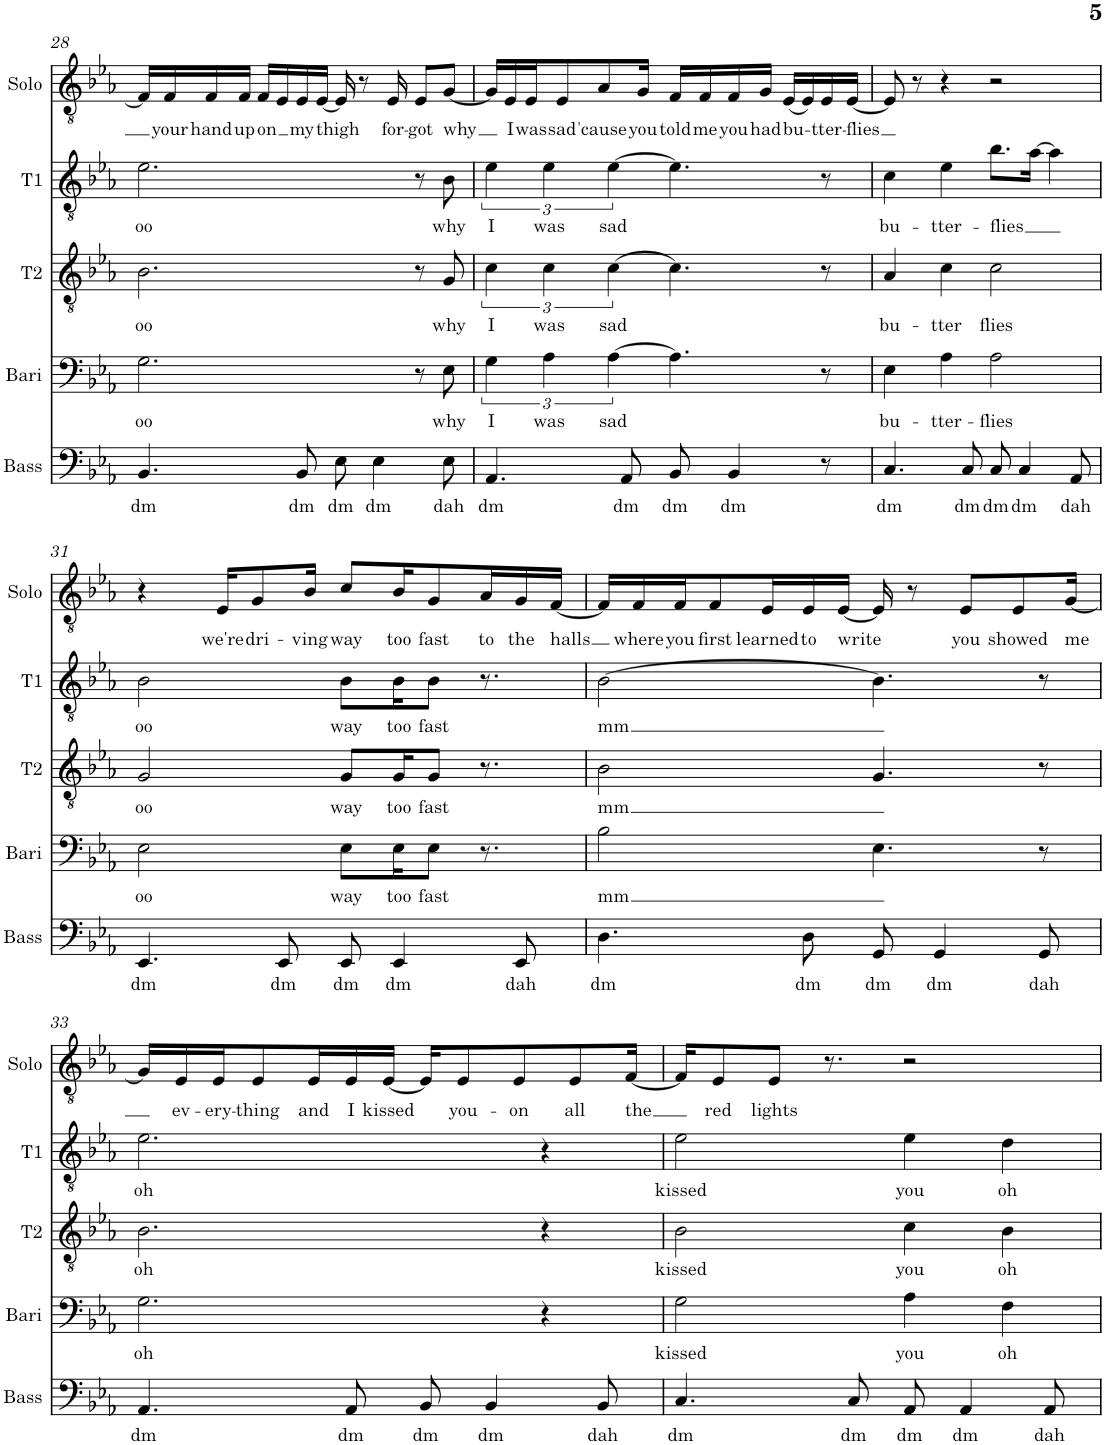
**kern	**text	**kern	**text	**kern	**text	**kern	**text	**kern	**text
*part5	*part5	*part4	*part4	*part3	*part3	*part2	*part2	*part1	*part1
*staff5	*staff5	*staff4	*staff4	*staff3	*staff3	*staff2	*staff2	*staff1	*staff1
*I"Bass	*	*I"Baritone	*	*I"Tenor 2	*	*I"Tenor 1	*	*I"Solo	*
*I'Bass	*	*I'Bari	*	*I'T2	*	*I'T1	*	*I'Solo	*
!!LO:PB:g=z
*clefF4	*	*clefF4	*	*clefGv2	*	*clefGv2	*	*clefGv2	*
*Trd7c12	*	*	*	*	*	*	*	*	*
*k[b-e-a-]	*	*k[b-e-a-]	*	*k[b-e-a-]	*	*k[b-e-a-]	*	*k[b-e-a-]	*
*M4/4	*	*M4/4	*	*M4/4	*	*M4/4	*	*M4/4	*
=28	=28	=28	=28	=28	=28	=28	=28	=28	=28
!	!LO:LY:b	!	!LO:LY:b	!	!LO:LY:b	!	!LO:LY:b	!	!
4.BB-/	dm	2.G\	oo	2.B-\	oo	2.e-\	oo	16F/LL]	.
!	!	!	!	!	!	!	!	!	!LO:LY:b
.	.	.	.	.	.	.	.	16F/	your
!	!	!	!	!	!	!	!	!	!LO:LY:b
.	.	.	.	.	.	.	.	16F/	hand
!	!	!	!	!	!	!	!	!	!LO:LY:b
.	.	.	.	.	.	.	.	16F/JJ	up
!	!	!	!	!	!	!	!	!	!LO:LY:b
.	.	.	.	.	.	.	.	16F/LL	on
.	.	.	.	.	.	.	.	16E-/	.
!	!LO:LY:b	!	!	!	!	!	!	!	!LO:LY:b
8BB-/	dm	.	.	.	.	.	.	16E-/	my
!	!	!	!	!	!	!	!	!	!LO:LY:b
.	.	.	.	.	.	.	.	[16E-/JJ	thigh
!	!LO:LY:b	!	!	!	!	!	!	!	!
8E-\	dm	.	.	.	.	.	.	16E-/]	.
.	.	.	.	.	.	.	.	8r	.
!	!LO:LY:b	!	!	!	!	!	!	!	!
4E-\	dm	.	.	.	.	.	.	.	.
!	!	!	!	!	!	!	!	!	!LO:LY:b
.	.	.	.	.	.	.	.	16E-/	for-
!	!	!	!	!	!	!	!	!	!LO:LY:b
.	.	8r	.	8r	.	8r	.	8E-/L	-got
!	!LO:LY:b	!	!LO:LY:b	!	!LO:LY:b	!	!LO:LY:b	!	!LO:LY:b
8E-\	dah	8E-\	why	8G/	why	8B-\	why	[8G/J	why
=29	=29	=29	=29	=29	=29	=29	=29	=29	=29
!	!LO:LY:b	!	!LO:LY:b	!	!LO:LY:b	!	!LO:LY:b	!	!
4.AA-/	dm	6G\	I	6c\	I	6e-\	I	16G/LL]	.
!	!	!	!	!	!	!	!	!	!LO:LY:b
.	.	.	.	.	.	.	.	16E-/	I
!	!	!	!	!	!	!	!	!	!LO:LY:b
.	.	.	.	.	.	.	.	16E-/J	was
!	!	!	!LO:LY:b	!	!LO:LY:b	!	!LO:LY:b	!	!
.	.	6A-\	was	6c\	was	6e-\	was	.	.
!	!	!	!	!	!	!	!	!	!LO:LY:b
.	.	.	.	.	.	.	.	8E-/	sad
!	!	!	!	!	!	!	!	!	!LO:LY:b
.	.	.	.	.	.	.	.	8A-/	'cause
!	!	!	!LO:LY:b	!	!LO:LY:b	!	!LO:LY:b	!	!
.	.	[6A-\	sad	[6c\	sad	[6e-\	sad	.	.
!	!LO:LY:b	!	!	!	!	!	!	!	!
8AA-/	dm	.	.	.	.	.	.	.	.
!	!	!	!	!	!	!	!	!	!LO:LY:b
.	.	.	.	.	.	.	.	16G/Jk	you
!	!LO:LY:b	!	!	!	!	!	!	!	!LO:LY:b
8BB-/	dm	4.A-\]	.	4.c\]	.	4.e-\]	.	16F/LL	told
!	!	!	!	!	!	!	!	!	!LO:LY:b
.	.	.	.	.	.	.	.	16F/	me
!	!LO:LY:b	!	!	!	!	!	!	!	!LO:LY:b
4BB-/	dm	.	.	.	.	.	.	16F/	you
!	!	!	!	!	!	!	!	!	!LO:LY:b
.	.	.	.	.	.	.	.	16G/JJ	had
!	!	!	!	!	!	!	!	!	!LO:LY:b
.	.	.	.	.	.	.	.	(16E-/LL	bu-
.	.	.	.	.	.	.	.	16E-/)	.
!	!	!	!	!	!	!	!	!	!LO:LY:b
8r	.	8r	.	8r	.	8r	.	16E-/	-tter-
!	!	!	!	!	!	!	!	!	!LO:LY:b
.	.	.	.	.	.	.	.	[16E-/JJ	-flies
=30	=30	=30	=30	=30	=30	=30	=30	=30	=30
!	!LO:LY:b	!	!LO:LY:b	!	!LO:LY:b	!	!LO:LY:b	!	!
4.C/	dm	4E-\	bu-	4A-/	bu-	4c\	bu-	8E-/]	.
.	.	.	.	.	.	.	.	8r	.
!	!	!	!LO:LY:b	!	!LO:LY:b	!	!LO:LY:b	!	!
.	.	4A-\	-tter-	4c\	-tter	4e-\	-tter-	4r	.
!	!LO:LY:b	!	!	!	!	!	!	!	!
8C/	dm	.	.	.	.	.	.	.	.
!	!LO:LY:b	!	!LO:LY:b	!	!LO:LY:b	!	!LO:LY:b	!	!
8C/	dm	2A-\	-flies	2c\	flies	8.b-\L	-flies	2r	.
!	!LO:LY:b	!	!	!	!	!	!	!	!
4C/	dm	.	.	.	.	.	.	.	.
.	.	.	.	.	.	[16a-\Jk	.	.	.
.	.	.	.	.	.	4a-\]	.	.	.
!	!LO:LY:b	!	!	!	!	!	!	!	!
8AA-/	dah	.	.	.	.	.	.	.	.
!!LO:LB:g=z
=31	=31	=31	=31	=31	=31	=31	=31	=31	=31
!	!LO:LY:b	!	!LO:LY:b	!	!LO:LY:b	!	!LO:LY:b	!	!
4.EE-/	dm	2E-\	oo	2G/	oo	2B-\	oo	4r	.
!	!	!	!	!	!	!	!	!	!LO:LY:b
.	.	.	.	.	.	.	.	16E-/KL	we're
!	!	!	!	!	!	!	!	!	!LO:LY:b
.	.	.	.	.	.	.	.	8G/	dri-
!	!LO:LY:b	!	!	!	!	!	!	!	!
8EE-/	dm	.	.	.	.	.	.	.	.
!	!	!	!	!	!	!	!	!	!LO:LY:b
.	.	.	.	.	.	.	.	16B-/Jk	-ving
!	!LO:LY:b	!	!LO:LY:b	!	!LO:LY:b	!	!LO:LY:b	!	!LO:LY:b
8EE-/	dm	8E-\L	way	8G/L	way	8B-\L	way	8c/L	way
!	!LO:LY:b	!	!LO:LY:b	!	!LO:LY:b	!	!LO:LY:b	!	!LO:LY:b
4EE-/	dm	16E-\K	too	16G/K	too	16B-\K	too	16B-/K	too
!	!	!	!LO:LY:b	!	!LO:LY:b	!	!LO:LY:b	!	!LO:LY:b
.	.	8E-\J	fast	8G/J	fast	8B-\J	fast	8G/	fast
!	!	!	!	!	!	!	!	!	!LO:LY:b
.	.	8.r	.	8.r	.	8.r	.	16A-/L	to
!	!LO:LY:b	!	!	!	!	!	!	!	!LO:LY:b
8EE-/	dah	.	.	.	.	.	.	16G/	the
!	!	!	!	!	!	!	!	!	!LO:LY:b
.	.	.	.	.	.	.	.	[16F/JJ	halls
=32	=32	=32	=32	=32	=32	=32	=32	=32	=32
!	!LO:LY:b	!	!LO:LY:b	!	!LO:LY:b	!	!LO:LY:b	!	!
4.D\	dm	2B-\	mm	2B-\	mm	[2B-\	mm	16F/LL]	.
!	!	!	!	!	!	!	!	!	!LO:LY:b
.	.	.	.	.	.	.	.	16F/	where
!	!	!	!	!	!	!	!	!	!LO:LY:b
.	.	.	.	.	.	.	.	16F/J	you
!	!	!	!	!	!	!	!	!	!LO:LY:b
.	.	.	.	.	.	.	.	8F/	first
!	!	!	!	!	!	!	!	!	!LO:LY:b
.	.	.	.	.	.	.	.	16E-/L	learned
!	!LO:LY:b	!	!	!	!	!	!	!	!LO:LY:b
8D\	dm	.	.	.	.	.	.	16E-/	to
!	!	!	!	!	!	!	!	!	!LO:LY:b
.	.	.	.	.	.	.	.	[16E-/JJ	write
!	!LO:LY:b	!	!	!	!	!	!	!	!
8GG/	dm	4.E-\	.	4.G/	.	4.B-\]	.	16E-/]	.
.	.	.	.	.	.	.	.	8r	.
!	!LO:LY:b	!	!	!	!	!	!	!	!
4GG/	dm	.	.	.	.	.	.	.	.
!	!	!	!	!	!	!	!	!	!LO:LY:b
.	.	.	.	.	.	.	.	8E-/L	you
!	!	!	!	!	!	!	!	!	!LO:LY:b
.	.	.	.	.	.	.	.	8E-/	showed
!	!LO:LY:b	!	!	!	!	!	!	!	!
8GG/	dah	8r	.	8r	.	8r	.	.	.
!	!	!	!	!	!	!	!	!	!LO:LY:b
.	.	.	.	.	.	.	.	[16G/Jk	me
!!LO:LB:g=z
=33	=33	=33	=33	=33	=33	=33	=33	=33	=33
!	!LO:LY:b	!	!LO:LY:b	!	!LO:LY:b	!	!LO:LY:b	!	!
4.AA-/	dm	2.G\	oh	2.B-\	oh	2.e-\	oh	16G/LL]	.
!	!	!	!	!	!	!	!	!	!LO:LY:b
.	.	.	.	.	.	.	.	16E-/	ev-
!	!	!	!	!	!	!	!	!	!LO:LY:b
.	.	.	.	.	.	.	.	16E-/J	-ery-
!	!	!	!	!	!	!	!	!	!LO:LY:b
.	.	.	.	.	.	.	.	8E-/	-thing
!	!	!	!	!	!	!	!	!	!LO:LY:b
.	.	.	.	.	.	.	.	16E-/L	and
!	!LO:LY:b	!	!	!	!	!	!	!	!LO:LY:b
8AA-/	dm	.	.	.	.	.	.	16E-/	I
!	!	!	!	!	!	!	!	!	!LO:LY:b
.	.	.	.	.	.	.	.	[16E-/JJ	kissed
!	!LO:LY:b	!	!	!	!	!	!	!	!
8BB-/	dm	.	.	.	.	.	.	16E-/KL]	.
!	!	!	!	!	!	!	!	!	!LO:LY:b
.	.	.	.	.	.	.	.	8E-/	you-
!	!LO:LY:b	!	!	!	!	!	!	!	!
4BB-/	dm	.	.	.	.	.	.	.	.
!	!	!	!	!	!	!	!	!	!LO:LY:b
.	.	.	.	.	.	.	.	8E-/	-on
.	.	4r	.	4r	.	4r	.	.	.
!	!	!	!	!	!	!	!	!	!LO:LY:b
.	.	.	.	.	.	.	.	8E-/	all
!	!LO:LY:b	!	!	!	!	!	!	!	!
8BB-/	dah	.	.	.	.	.	.	.	.
!	!	!	!	!	!	!	!	!	!LO:LY:b
.	.	.	.	.	.	.	.	[16F/Jk	the
=34	=34	=34	=34	=34	=34	=34	=34	=34	=34
!	!LO:LY:b	!	!LO:LY:b	!	!LO:LY:b	!	!LO:LY:b	!	!
4.C/	dm	2G\	kissed	2B-\	kissed	2e-\	kissed	16F/KL]	.
!	!	!	!	!	!	!	!	!	!LO:LY:b
.	.	.	.	.	.	.	.	8E-/	red
!	!	!	!	!	!	!	!	!	!LO:LY:b
.	.	.	.	.	.	.	.	8E-/J	lights
.	.	.	.	.	.	.	.	8.r	.
!	!LO:LY:b	!	!	!	!	!	!	!	!
8C/	dm	.	.	.	.	.	.	.	.
!	!LO:LY:b	!	!LO:LY:b	!	!LO:LY:b	!	!LO:LY:b	!	!
8AA-/	dm	4A-\	you	4c\	you	4e-\	you	2r	.
!	!LO:LY:b	!	!	!	!	!	!	!	!
4AA-/	dm	.	.	.	.	.	.	.	.
!	!	!	!LO:LY:b	!	!LO:LY:b	!	!LO:LY:b	!	!
.	.	4F\	oh	4B-\	oh	4d\	oh	.	.
!	!LO:LY:b	!	!	!	!	!	!	!	!
8AA-/	dah	.	.	.	.	.	.	.	.
=	=	=	=	=	=	=	=	=	=
*-	*-	*-	*-	*-	*-	*-	*-	*-	*-
